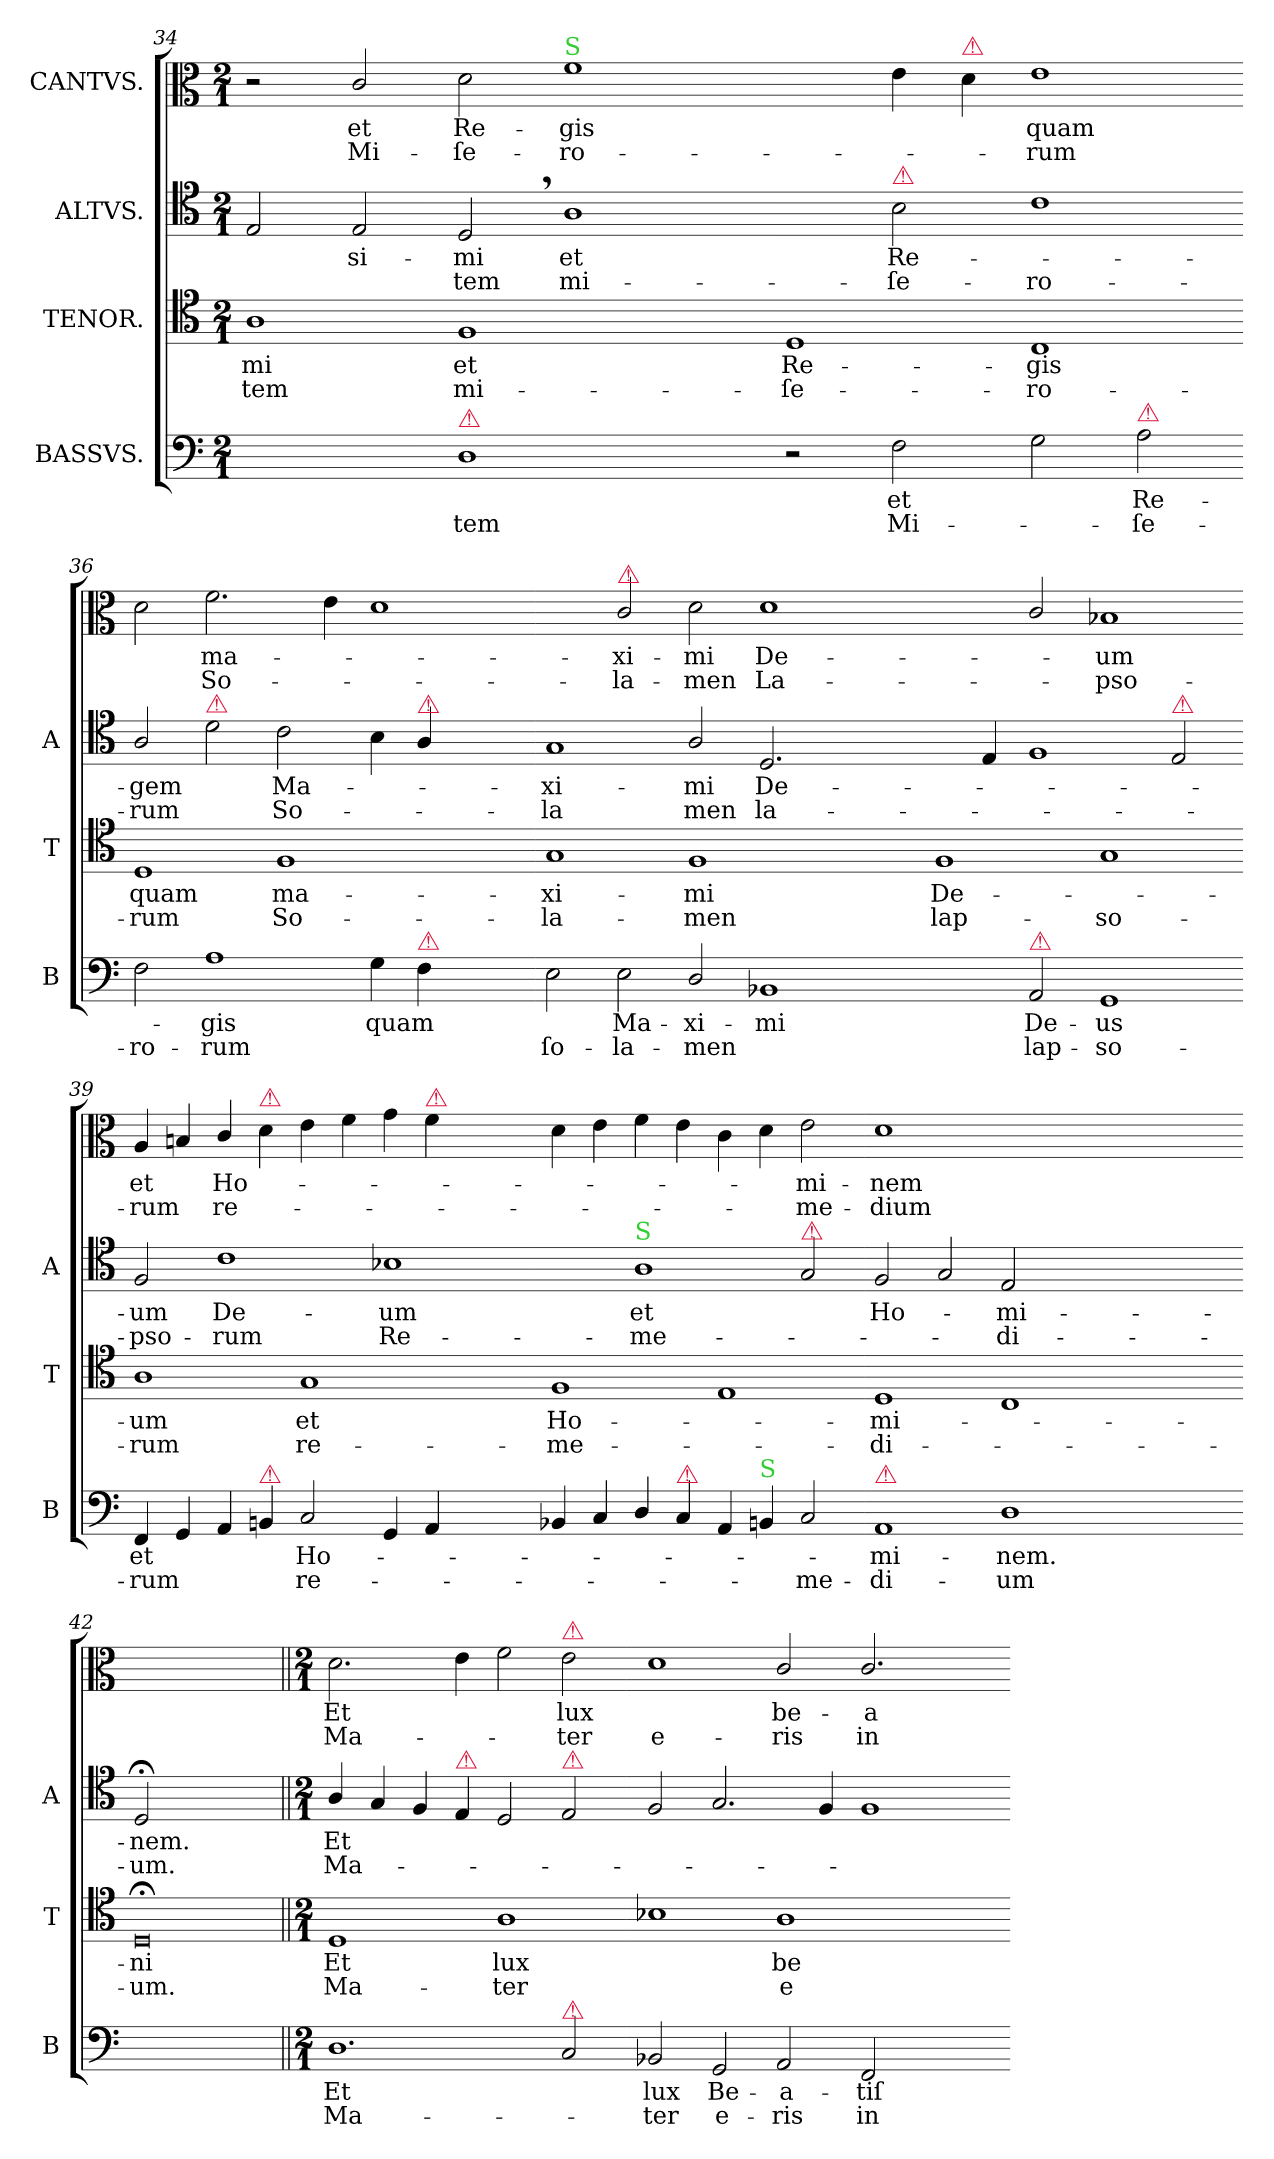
**kern	**text	**text	**kern	**text	**text	**kern	**text	**text	**kern	**text	**text
*part4	*part4	*part4	*part3	*part3	*part3	*part2	*part2	*part2	*part1	*part1	*part1
*staff4	*staff4	*staff4	*staff3	*staff3	*staff3	*staff2	*staff2	*staff2	*staff1	*staff1	*staff1
*I"BASSVS.	*	*	*I"TENOR.	*	*	*I"ALTVS.	*	*	*I"CANTVS.	*	*
*I'B	*	*	*I'T	*	*	*I'A	*	*	*	*	*
*clefF4	*	*	*clefC4	*	*	*clefC4	*	*	*clefC3	*	*
*k[]	*	*	*k[]	*	*	*k[]	*	*	*k[]	*	*
*M2/1	*	*	*M2/1	*	*	*M2/1	*	*	*M2/1	*	*
=34	=34	=34	=34	=34	=34	=34	=34	=34	=34	=34	=34
1ryy	.	.	1A\	-mi	-tem	2E/	.	.	2r	.	.
.	.	.	.	.	.	2E/	-si-	.	2c/	et	Mi-
!LO:TX:a:color=crimson:t=⚠	!	!	!	!	!	!	!	!	!	!	!
1D\	.	-tem	1F/	et	mi-	2D,/	-mi	-tem	2d\	Re-	-ſe-
!	!	!	!	!	!	!	!	!	!LO:TX:a:color=limegreen:t=S	!	!
.	.	.	.	.	.	1A\	et	mi-	1f\	-gis	-ro-
2ryy	.	.	2ryy	.	.	.	.	.	.	.	.
=35-	=35-	=35-	=35-	=35-	=35-	=35-	=35-	=35-	=35-	=35-	=35-
2r	.	.	1D/	Re-	-ſe-	2ryy	.	.	2ryy	.	.
!	!	!	!	!	!	!LO:TX:a:color=crimson:t=⚠	!	!	!	!	!
2F\	et	Mi-	.	.	.	2B\	Re-	-ſe-	4e\	.	.
!	!	!	!	!	!	!	!	!	!LO:TX:a:color=crimson:t=⚠	!	!
.	.	.	.	.	.	.	.	.	4d\	.	.
2G\	.	.	1C/	-gis	-ro-	1c\	.	-ro-	1e\	quam	-rum
!LO:TX:a:color=crimson:t=⚠	!	!	!	!	!	!	!	!	!	!	!
2A\	Re-	-ſe-	.	.	.	.	.	.	.	.	.
=36-	=36-	=36-	=36-	=36-	=36-	=36-	=36-	=36-	=36-	=36-	=36-
2F\	.	-ro-	1D/	quam	-rum	2A/	-gem	-rum	2d\	.	.
!	!	!	!	!	!	!LO:TX:a:color=crimson:t=⚠	!	!	!	!	!
1A\	-gis	-rum	.	.	.	2d\	.	.	2.f\	ma-	So-
.	.	.	1F/	ma-	So-	2c\	Ma-	So-	.	.	.
.	.	.	.	.	.	.	.	.	4e\	.	.
4G\	quam	.	.	.	.	4B\	.	.	1d\	.	.
!	!	!	!	!	!	!LO:TX:a:color=crimson:t=⚠	!	!	!	!	!
!LO:TX:a:color=crimson:t=⚠	!	!	!	!	!	!	!	!	!	!	!
4F\	.	.	.	.	.	4A/	.	.	.	.	.
2ryy	.	.	2ryy	.	.	2ryy	.	.	.	.	.
=37-	=37-	=37-	=37-	=37-	=37-	=37-	=37-	=37-	=37-	=37-	=37-
2E\	.	ſo-	1G/	-xi-	-la-	1G/	-xi-	-la	2ryy	.	.
!	!	!	!	!	!	!	!	!	!LO:TX:a:color=crimson:t=⚠	!	!
2E\	Ma-	-la-	.	.	.	.	.	.	2c/	-xi-	-la-
2D/	-xi-	-men	1F/	-mi	-men	2A/	-mi	men	2d\	-mi	-men
1BB-X/	-mi	.	.	.	.	2.D/	De-	la-	1d\	De-	La-
.	.	.	2ryy	.	.	.	.	.	.	.	.
.	.	.	.	.	.	4ryy	.	.	.	.	.
=38-	=38-	=38-	=38-	=38-	=38-	=38-	=38-	=38-	=38-	=38-	=38-
2ryy	.	.	1F/	De-	lap-	4ryy	.	.	2ryy	.	.
.	.	.	.	.	.	4E/	.	.	.	.	.
!LO:TX:a:color=crimson:t=⚠	!	!	!	!	!	!	!	!	!	!	!
2AA/	De-	lap-	.	.	.	1F/	.	.	2c/	.	.
1GG/	-us	-so-	1G/	.	-so-	.	.	.	1B-X/	-um	-pso-
!	!	!	!	!	!	!LO:TX:a:color=crimson:t=⚠	!	!	!	!	!
.	.	.	.	.	.	2E/	.	.	.	.	.
=39-	=39-	=39-	=39-	=39-	=39-	=39-	=39-	=39-	=39-	=39-	=39-
4FF/	et	-rum	1A\	-um	-rum	2F/	-um	pso-	4A/	et	-rum
4GG/	.	.	.	.	.	.	.	.	4Bn/	.	.
4AA/	.	.	.	.	.	1c\	De-	-rum	4c/	Ho-	re-
!	!	!	!	!	!	!	!	!	!LO:TX:a:color=crimson:t=⚠	!	!
!LO:TX:a:color=crimson:t=⚠	!	!	!	!	!	!	!	!	!	!	!
4BBn/	.	.	.	.	.	.	.	.	4d\	.	.
2C/	Ho-	re-	1G/	et	re-	.	.	.	4e\	.	.
.	.	.	.	.	.	.	.	.	4f\	.	.
4GG/	.	.	.	.	.	1B-X\	um	Re-	4g\	.	.
!	!	!	!	!	!	!	!	!	!LO:TX:a:color=crimson:t=⚠	!	!
4AA/	.	.	.	.	.	.	.	.	4f\	.	.
2ryy	.	.	2ryy	.	.	.	.	.	2ryy	.	.
=40-	=40-	=40-	=40-	=40-	=40-	=40-	=40-	=40-	=40-	=40-	=40-
4BB-X/	.	.	1F/	Ho-	-me-	2ryy	.	.	4d\	.	.
4C/	.	.	.	.	.	.	.	.	4e\	.	.
!	!	!	!	!	!	!LO:TX:a:color=limegreen:t=S	!	!	!	!	!
4D/	.	.	.	.	.	1A\	et	-me-	4f\	.	.
!LO:TX:a:color=crimson:t=⚠	!	!	!	!	!	!	!	!	!	!	!
4C/	.	.	.	.	.	.	.	.	4e\	.	.
4AA/	.	.	1E/	.	.	.	.	.	4c\	.	.
!LO:TX:a:color=limegreen:t=S	!	!	!	!	!	!	!	!	!	!	!
4BBn/	.	.	.	.	.	.	.	.	4d\	.	.
!	!	!	!	!	!	!LO:TX:a:color=crimson:t=⚠	!	!	!	!	!
2C/	.	-me-	.	.	.	2G/	.	.	2e\	-mi-	-me-
=41-	=41-	=41-	=41-	=41-	=41-	=41-	=41-	=41-	=41-	=41-	=41-
!LO:TX:a:color=crimson:t=⚠	!	!	!	!	!	!	!	!	!	!	!
!	!	!	!	!	!	!	!	!	!LO:N:vis=1	!	!
1AA/	-mi-	-di-	1D/	-mi-	-di-	2F/	Ho-	.	00d\	-nem	-dium
.	.	.	.	.	.	2G/	.	.	.	.	.
!LO:N:vis=1	!	!	!	!	!	!LO:N:vis=2	!	!	!	!	!
0.D\	-nem.	-um	1C/	.	.	1E/	-mi-	-di-	.	.	.
.	.	.	0ryy	.	.	0ryy	.	.	.	.	.
=42-	=42-	=42-	=42-	=42-	=42-	=42-	=42-	=42-	=42-	=42-	=42-
!	!	!	!	!	!	!LO:N:vis=2	!	!	!	!	!
0ryy	.	.	0D;</	-ni	-um.	0D;</	-nem.	-um.	0ryy	.	.
=43||	=43||	=43||	=43||	=43||	=43||	=43||	=43||	=43||	=43||	=43||	=43||
*M2/1	*	*	*M2/1	*	*	*M2/1	*	*	*M2/1	*	*
1.D\	Et	Ma-	1D/	Et	Ma-	4A/	Et	Ma-	2.d\	Et	Ma-
.	.	.	.	.	.	4G/	.	.	.	.	.
.	.	.	.	.	.	4F/	.	.	.	.	.
!	!	!	!	!	!	!LO:TX:a:color=crimson:t=⚠	!	!	!	!	!
.	.	.	.	.	.	4E/	.	.	4e\	.	.
.	.	.	1A\	lux	-ter	2D/	.	.	2f\	.	.
!	!	!	!	!	!	!	!	!	!LO:TX:a:color=crimson:t=⚠	!	!
!	!	!	!	!	!	!LO:TX:a:color=crimson:t=⚠	!	!	!	!	!
!LO:TX:a:color=crimson:t=⚠	!	!	!	!	!	!	!	!	!	!	!
2C/	.	.	.	.	.	2E/	.	.	2e\	lux	ter
=44-	=44-	=44-	=44-	=44-	=44-	=44-	=44-	=44-	=44-	=44-	=44-
2BB-X/	lux	-ter	1B-X\	.	.	2F/	.	.	1d\	.	e-
2GG/	Be-	e-	.	.	.	2.G/	.	.	.	.	.
2AA/	-a-	-ris	1A\	be-	e-	.	.	.	2c/	be-	-ris
.	.	.	.	.	.	4F/	.	.	.	.	.
2FF/	-tiſ-	in-	.	.	.	1F/	.	.	2.c/	-a-	in-
2ryy	.	.	2ryy	.	.	.	.	.	.	.	.
.	.	.	.	.	.	.	.	.	4ryy	.	.
=-	=-	=-	=-	=-	=-	=-	=-	=-	=-	=-	=-
*-	*-	*-	*-	*-	*-	*-	*-	*-	*-	*-	*-
